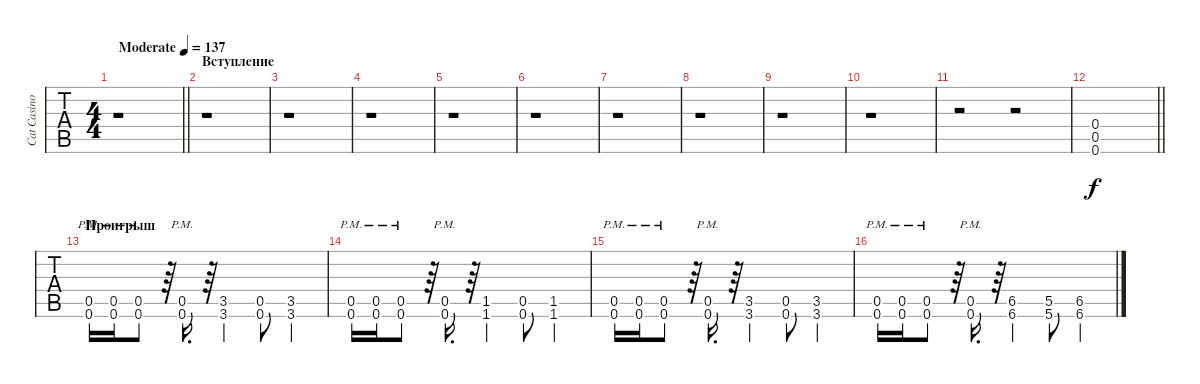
\track ("Cat Casino Guitar" "Cat Casino") {instrument distortionguitar}
\staff {tabs}
\tuning (D4 A3 F3 C3 G2 C2) {hide}
\ts (4 4)
\tempo (137 "Moderate")
\clef g2
\barLineRight lightlight
\ks c
r.1{dy f instrument distortionguitar} |
\section ("" "Вступление")
r.1 |
r.1 |
r.1 |
r.1 |
r.1 |
r.1 |
r.1 |
r.1 |
r.1 |
r.2 r.2{volume 0} |
\barLineRight lightlight
(0.4 0.5 0.6).1{volume 11} |
\section ("" "Проигрыш")
(0.5{pm} 0.6{pm}).16 (0.5{pm} 0.6{pm}).16 (0.5{pm} 0.6{pm}).8 r.64 (0.5{pm} 0.6{pm}).16{d} r.64 (3.5 3.6).4 (0.5 0.6).8 (3.5 3.6).4 |
(0.5{pm} 0.6{pm}).16 (0.5{pm} 0.6{pm}).16 (0.5{pm} 0.6{pm}).8 r.64 (0.5{pm} 0.6{pm}).16{d} r.64 (1.5 1.6).4 (0.5 0.6).8 (1.5 1.6).4 |
(0.5{pm} 0.6{pm}).16 (0.5{pm} 0.6{pm}).16 (0.5{pm} 0.6{pm}).8 r.64 (0.5{pm} 0.6{pm}).16{d} r.64 (3.5 3.6).4 (0.5 0.6).8 (3.5 3.6).4 |
(0.5{pm} 0.6{pm}).16 (0.5{pm} 0.6{pm}).16 (0.5{pm} 0.6{pm}).8 r.64 (0.5{pm} 0.6{pm}).16{d} r.64 (6.5 6.6).4 (5.5 5.6).8 (6.5 6.6).4
